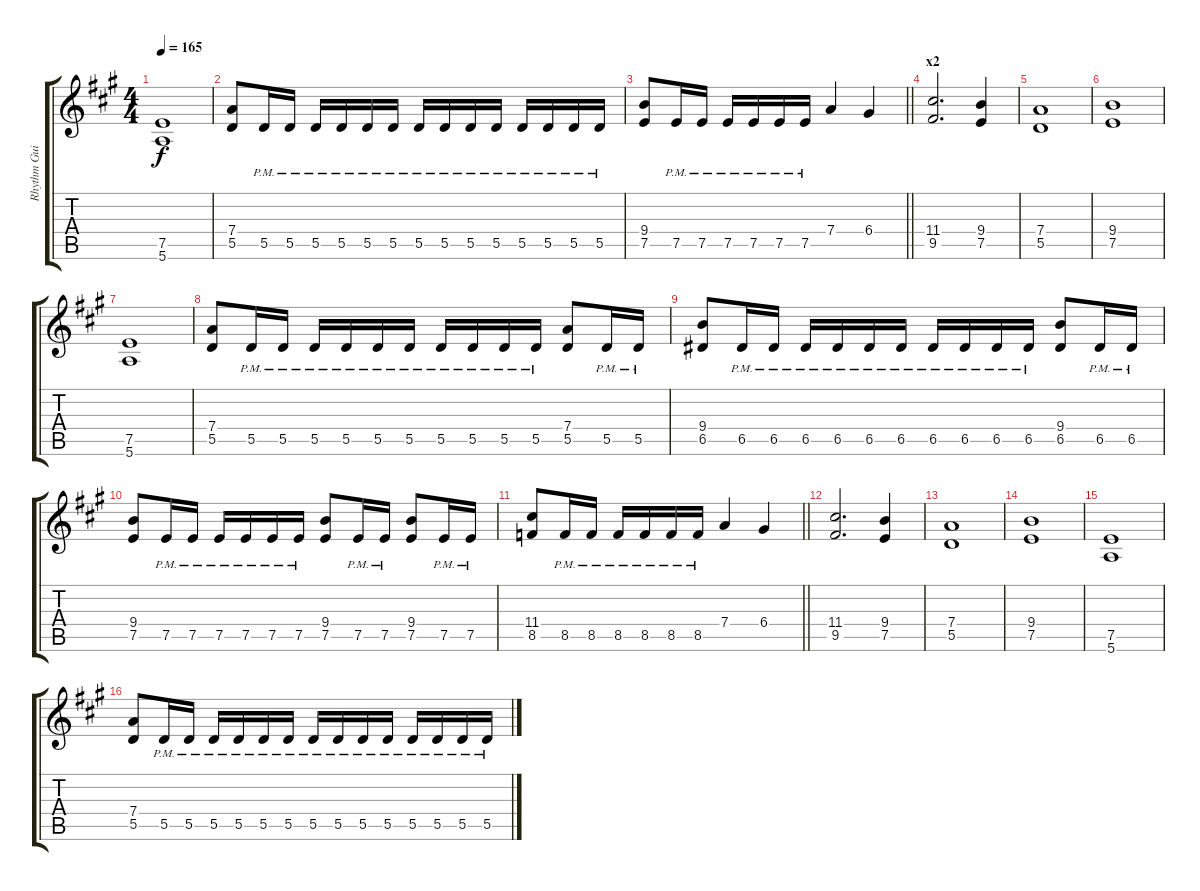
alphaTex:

\track ("Rhythm Guitar 2: Tapani Kangas" "Rhythm Gui") {instrument distortionguitar}
\staff {score tabs}
\tuning (E4 B3 G3 D3 A2 E2) {hide}
\ts (4 4)
\tempo 165
\clef g2
\ks f#minor
(7.5 5.6).1{dy f} |
(7.4 5.5).8 5.5{pm}.16 5.5{pm}.16 5.5{pm}.16 5.5{pm}.16 5.5{pm}.16 5.5{pm}.16 5.5{pm}.16 5.5{pm}.16 5.5{pm}.16 5.5{pm}.16 5.5{pm}.16 5.5{pm}.16 5.5{pm}.16 5.5{pm}.16 |
\barLineRight lightlight
(9.4 7.5).8 7.5{pm}.16 7.5{pm}.16 7.5{pm}.16 7.5{pm}.16 7.5{pm}.16 7.5{pm}.16 7.4.4 6.4.4 |
\section ("" "x2")
(11.4 9.5).2{d} (9.4 7.5).4 |
(7.4 5.5).1 |
(9.4 7.5).1 |
(7.5 5.6).1 |
(7.4 5.5).8 5.5{pm}.16 5.5{pm}.16 5.5{pm}.16 5.5{pm}.16 5.5{pm}.16 5.5{pm}.16 5.5{pm}.16 5.5{pm}.16 5.5{pm}.16 5.5{pm}.16 (7.4 5.5).8 5.5{pm}.16 5.5{pm}.16 |
(9.4 6.5).8 6.5{pm}.16 6.5{pm}.16 6.5{pm}.16 6.5{pm}.16 6.5{pm}.16 6.5{pm}.16 6.5{pm}.16 6.5{pm}.16 6.5{pm}.16 6.5{pm}.16 (9.4 6.5).8 6.5{pm}.16 6.5{pm}.16 |
(9.4 7.5).8 7.5{pm}.16 7.5{pm}.16 7.5{pm}.16 7.5{pm}.16 7.5{pm}.16 7.5{pm}.16 (9.4 7.5).8 7.5{pm}.16 7.5{pm}.16 (9.4 7.5).8 7.5{pm}.16 7.5{pm}.16 |
\barLineRight lightlight
(11.4 8.5).8 8.5{pm}.16 8.5{pm}.16 8.5{pm}.16 8.5{pm}.16 8.5{pm}.16 8.5{pm}.16 7.4.4 6.4.4 |
(11.4 9.5).2{d} (9.4 7.5).4 |
(7.4 5.5).1 |
(9.4 7.5).1 |
(7.5 5.6).1 |
(7.4 5.5).8 5.5{pm}.16 5.5{pm}.16 5.5{pm}.16 5.5{pm}.16 5.5{pm}.16 5.5{pm}.16 5.5{pm}.16 5.5{pm}.16 5.5{pm}.16 5.5{pm}.16 5.5{pm}.16 5.5{pm}.16 5.5{pm}.16 5.5{pm}.16
